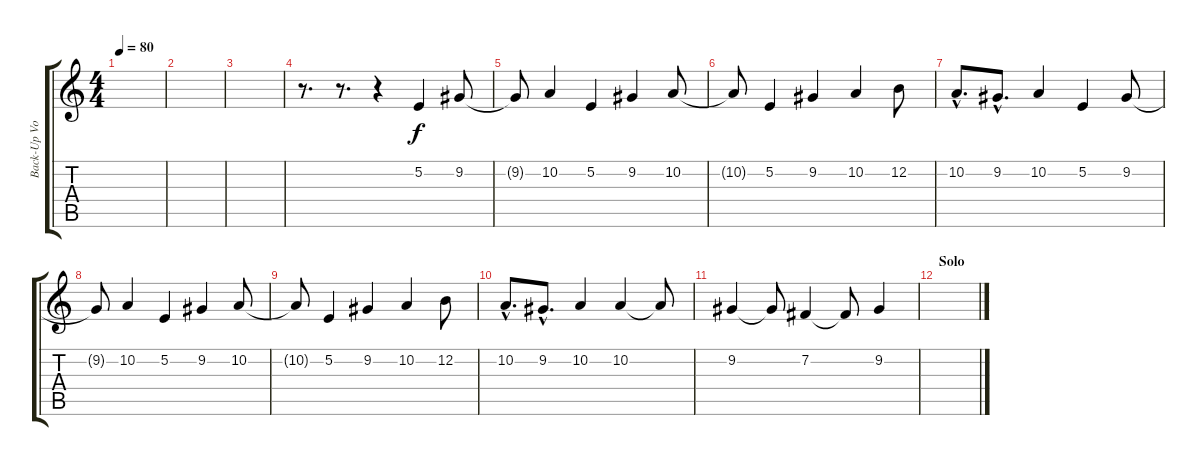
\track ("Back-Up Vocals 2" "Back-Up Vo") {instrument choiraahs}
\staff {score tabs}
\tuning (E4 B3 G3 D3 A2 E2) {hide}
\ts (4 4)
\tempo 80
\clef g2
\ks c
|
|
|
r.8{d} r.8{d} r.4 5.2.4 9.2.8 |
9.2{t}.8 10.2.4 5.2.4 9.2.4 10.2.8 |
10.2{t}.8 5.2.4 9.2.4 10.2.4 12.2.8 |
10.2{hac}.8{d} 9.2{hac}.8{d} 10.2.4 5.2.4 9.2.8 |
9.2{t}.8 10.2.4 5.2.4 9.2.4 10.2.8 |
10.2{t}.8 5.2.4 9.2.4 10.2.4 12.2.8 |
10.2{hac}.8{d} 9.2{hac}.8{d} 10.2.4 10.2.4 10.2{t}.8 |
9.2.4 9.2{t}.8 7.2.4 7.2{t}.8 9.2.4 |
\section ("" "Solo")
